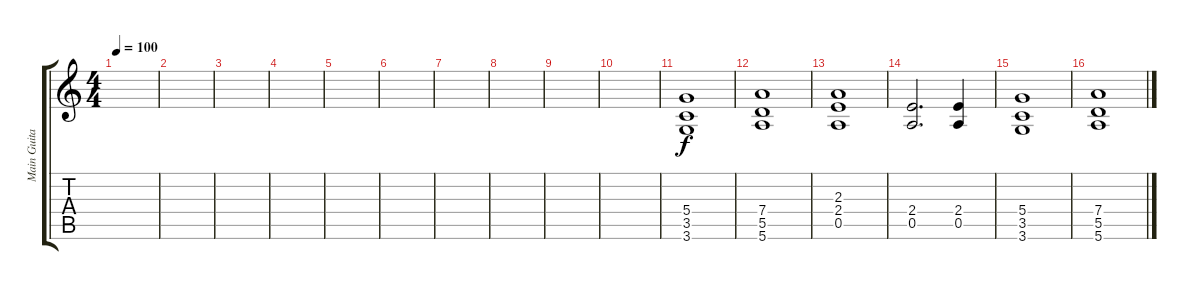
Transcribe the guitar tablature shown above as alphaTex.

\track ("Main Guitar" "Main Guita") {instrument distortionguitar}
\staff {score tabs}
\tuning (E4 B3 G3 D3 A2 E2) {hide}
\ts (4 4)
\tempo 100
\clef g2
\ks aminor
|
|
|
|
|
|
|
|
|
|
(5.4 3.5 3.6).1 |
(7.4 5.5 5.6).1 |
(2.3 2.4 0.5).1 |
(2.4 0.5).2{d} (2.4 0.5).4 |
(5.4 3.5 3.6).1 |
(7.4 5.5 5.6).1
